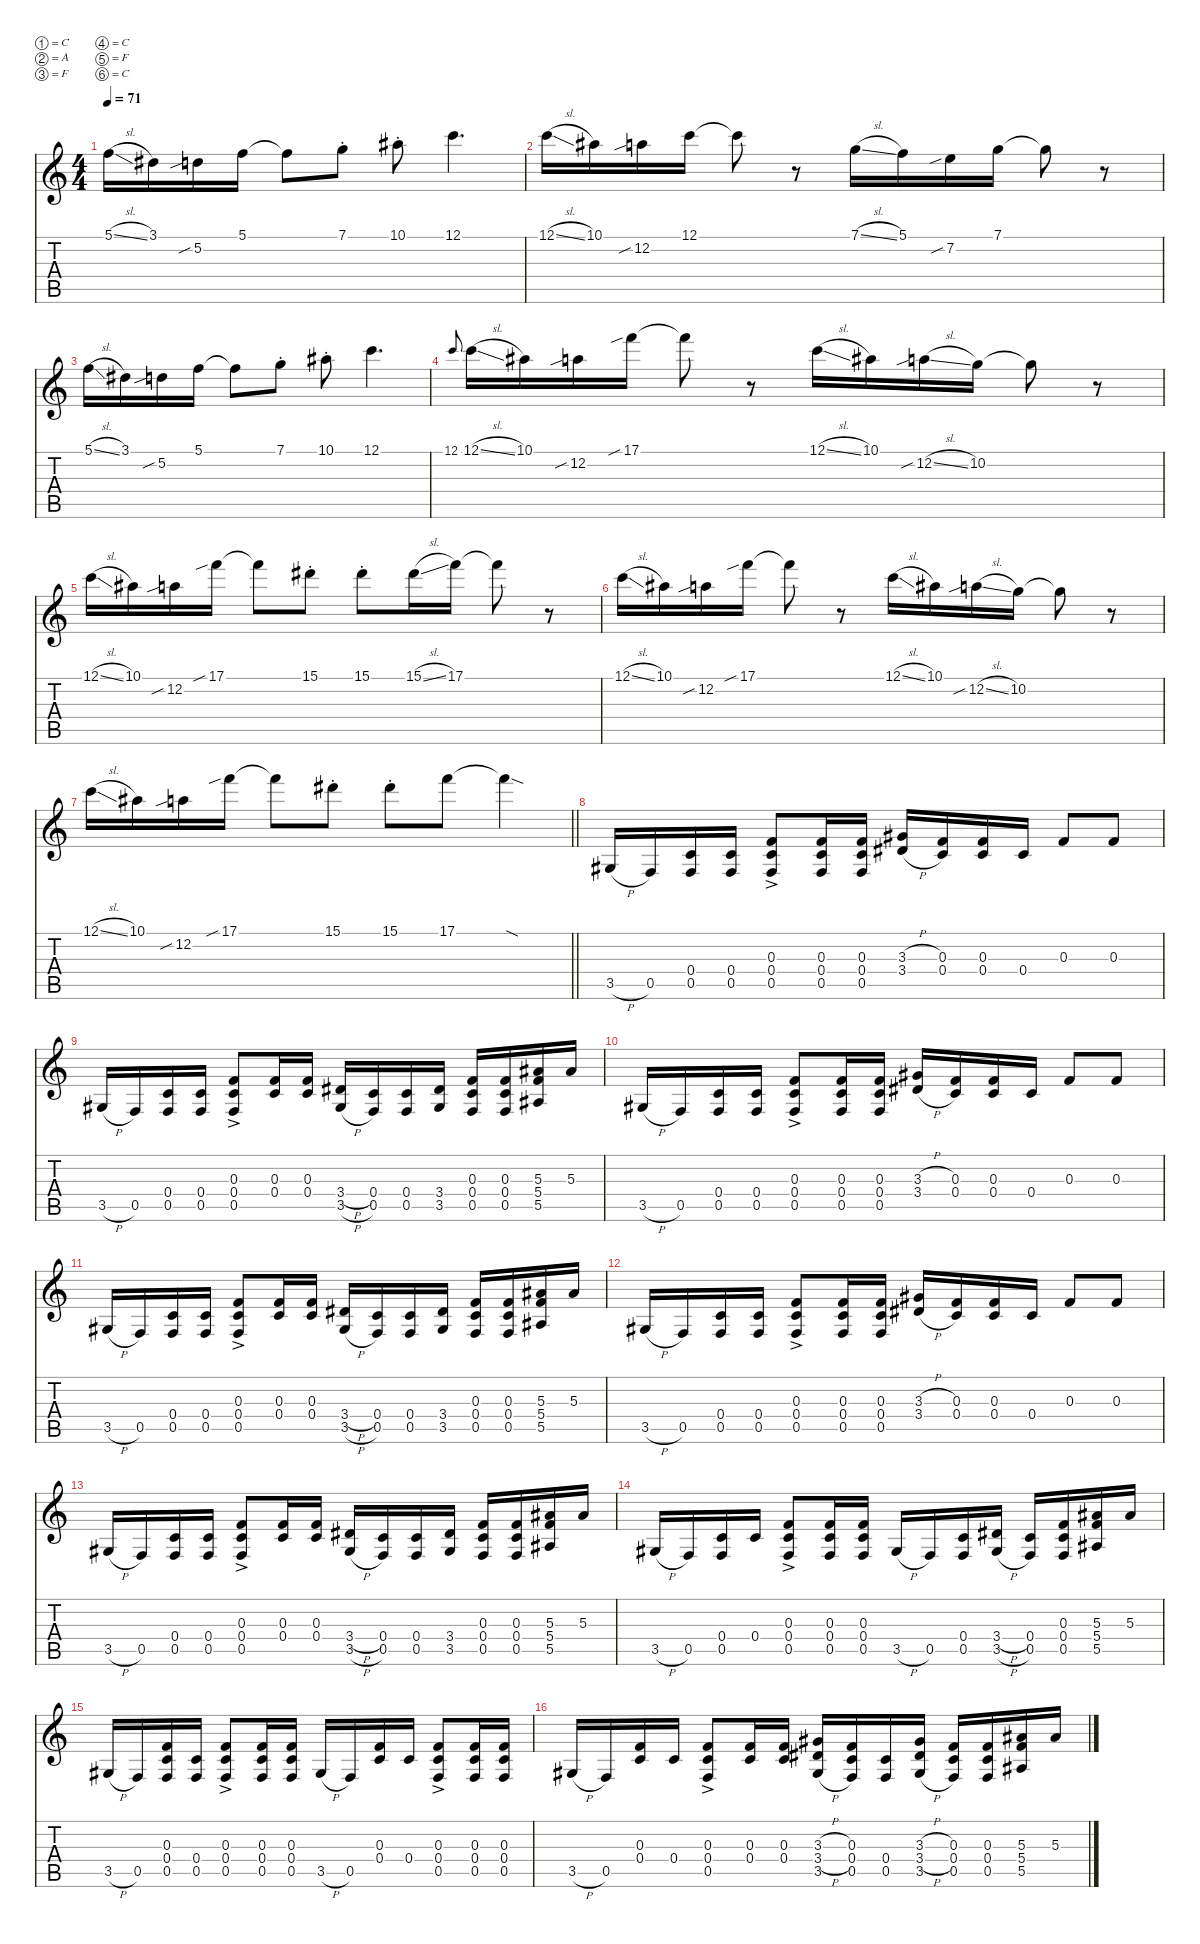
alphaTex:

\defaultSystemsLayout 4
\hideDynamics
\bracketExtendMode nobrackets
\singleTrackTrackNamePolicy hidden
\multiTrackTrackNamePolicy hidden
\firstSystemTrackNameMode fullname
\firstSystemTrackNameOrientation horizontal
\otherSystemsTrackNameOrientation horizontal
\track ("Guitar 1" "el.guit.") {defaultSystemsLayout 4 instrument electricguitarclean}
\staff {score tabs}
\tuning (C4 A3 F3 C3 F2 C2)
\ts (4 4)
\tempo 71
\clef g2
\ks c
5.1{sl}.16{dy f beam Down} 3.1{acc #}.16{beam Down} 5.2{sib}.16{beam Down} 5.1.16{beam Down} 5.1{t}.8{beam Down} 7.1{st}.8{beam Down} 10.1{st acc #}.8{beam Down} 12.1.4{d beam Down} |
12.1{sl}.16{beam Down} 10.1{acc #}.16{beam Down} 12.2{sib}.16{beam Down} 12.1.16{beam Down} 12.1{t}.8{beam Down} r.8{beam Down} 7.1{sl}.16{beam Down} 5.1.16{beam Down} 7.2{sib}.16{beam Down} 7.1.16{beam Down} 7.1{t}.8{beam Down} r.8{beam Down} |
5.1{sl}.16{beam Down} 3.1{acc #}.16{beam Down} 5.2{sib}.16{beam Down} 5.1.16{beam Down} 5.1{t}.8{beam Down} 7.1{st}.8{beam Down} 10.1{st acc #}.8{beam Down} 12.1.4{d beam Down} |
12.1.8{gr onbeat dy mf beam Up} 12.1{sl}.16{dy f beam Down} 10.1{acc #}.16{beam Down} 12.2{sib}.16{beam Down} 17.1{sib}.16{beam Down} 17.1{t}.8{beam Down} r.8{beam Down} 12.1{sl}.16{beam Down} 10.1{acc #}.16{beam Down} 12.2{sib sl}.16{beam Down} 10.2.16{beam Down} 10.2{t}.8{beam Down} r.8{beam Down} |
12.1{sl}.16{beam Down} 10.1{acc #}.16{beam Down} 12.2{sib}.16{beam Down} 17.1{sib}.16{beam Down} 17.1{t}.8{beam Down} 15.1{st acc #}.8{beam Down} 15.1{st acc #}.8{beam Down} 15.1{sl acc #}.16{beam Down} 17.1.16{beam Down} 17.1{t}.8{beam Down} r.8{beam Down} |
12.1{sl}.16{beam Down} 10.1{acc #}.16{beam Down} 12.2{sib}.16{beam Down} 17.1{sib}.16{beam Down} 17.1{t}.8{beam Down} r.8{beam Down} 12.1{sl}.16{beam Down} 10.1{acc #}.16{beam Down} 12.2{sib sl}.16{beam Down} 10.2.16{beam Down} 10.2{t}.8{beam Down} r.8{beam Down} |
\barLineRight lightlight
12.1{sl}.16{beam Down} 10.1{acc #}.16{beam Down} 12.2{sib}.16{beam Down} 17.1{sib}.16{beam Down} 17.1{t}.8{beam Down} 15.1{st acc #}.8{beam Down} 15.1{st acc #}.8{beam Down} 17.1.8{beam Down} 17.1{sod t}.4{beam Down} |
3.5{h acc #}.16{dy mf instrument electricguitarclean beam Up} 0.5.16{beam Up} (0.4 0.5).16{beam Up} (0.4 0.5).16{beam Up} (0.3{ac} 0.4{ac} 0.5{ac}).8{beam Up} (0.3 0.4 0.5).16{beam Up} (0.3 0.4 0.5).16{beam Up} (3.3{h acc #} 3.4{h acc #}).16{beam Up} (0.3 0.4).16{beam Up} (0.3 0.4).16{beam Up} 0.4.16{beam Up} 0.3.8{beam Up} 0.3.8{beam Up} |
3.5{h acc #}.16{beam Up} 0.5.16{beam Up} (0.4 0.5).16{beam Up} (0.4 0.5).16{beam Up} (0.3{ac} 0.4{ac} 0.5{ac}).8{beam Up} (0.3 0.4).16{beam Up} (0.3 0.4).16{beam Up} (3.4{h acc #} 3.5{h acc #}).16{beam Up} (0.4 0.5).16{beam Up} (0.4 0.5).16{beam Up} (3.4{acc #} 3.5{acc #}).16{beam Up} (0.3 0.4 0.5).16{beam Up} (0.3 0.4 0.5).16{beam Up} (5.3{acc #} 5.4 5.5{acc #}).16{beam Up} 5.3{acc #}.16{beam Up} |
3.5{h acc #}.16{beam Up} 0.5.16{beam Up} (0.4 0.5).16{beam Up} (0.4 0.5).16{beam Up} (0.3{ac} 0.4{ac} 0.5{ac}).8{beam Up} (0.3 0.4 0.5).16{beam Up} (0.3 0.4 0.5).16{beam Up} (3.3{h acc #} 3.4{h acc #}).16{beam Up} (0.3 0.4).16{beam Up} (0.3 0.4).16{beam Up} 0.4.16{beam Up} 0.3.8{beam Up} 0.3.8{beam Up} |
3.5{h acc #}.16{beam Up} 0.5.16{beam Up} (0.4 0.5).16{beam Up} (0.4 0.5).16{beam Up} (0.3{ac} 0.4{ac} 0.5{ac}).8{beam Up} (0.3 0.4).16{beam Up} (0.3 0.4).16{beam Up} (3.4{h acc #} 3.5{h acc #}).16{beam Up} (0.4 0.5).16{beam Up} (0.4 0.5).16{beam Up} (3.4{acc #} 3.5{acc #}).16{beam Up} (0.3 0.4 0.5).16{beam Up} (0.3 0.4 0.5).16{beam Up} (5.3{acc #} 5.4 5.5{acc #}).16{beam Up} 5.3{acc #}.16{beam Up} |
3.5{h acc #}.16{beam Up} 0.5.16{beam Up} (0.4 0.5).16{beam Up} (0.4 0.5).16{beam Up} (0.3{ac} 0.4{ac} 0.5{ac}).8{beam Up} (0.3 0.4 0.5).16{beam Up} (0.3 0.4 0.5).16{beam Up} (3.3{h acc #} 3.4{h acc #}).16{beam Up} (0.3 0.4).16{beam Up} (0.3 0.4).16{beam Up} 0.4.16{beam Up} 0.3.8{beam Up} 0.3.8{beam Up} |
3.5{h acc #}.16{beam Up} 0.5.16{beam Up} (0.4 0.5).16{beam Up} (0.4 0.5).16{beam Up} (0.3{ac} 0.4{ac} 0.5{ac}).8{beam Up} (0.3 0.4).16{beam Up} (0.3 0.4).16{beam Up} (3.4{h acc #} 3.5{h acc #}).16{beam Up} (0.4 0.5).16{beam Up} (0.4 0.5).16{beam Up} (3.4{acc #} 3.5{acc #}).16{beam Up} (0.3 0.4 0.5).16{beam Up} (0.3 0.4 0.5).16{beam Up} (5.3{acc #} 5.4 5.5{acc #}).16{beam Up} 5.3{acc #}.16{beam Up} |
3.5{h acc #}.16{beam Up} 0.5.16{beam Up} (0.4 0.5).16{beam Up} 0.4.16{beam Up} (0.3{ac} 0.4{ac} 0.5{ac}).8{beam Up} (0.3 0.4 0.5).16{beam Up} (0.3 0.4 0.5).16{beam Up} 3.5{h acc #}.16{beam Up} 0.5.16{beam Up} (0.4 0.5).16{beam Up} (3.4{h acc #} 3.5{h acc #}).16{beam Up} (0.4 0.5).16{beam Up} (0.3 0.4 0.5).16{beam Up} (5.3{acc #} 5.4 5.5{acc #}).16{beam Up} 5.3{acc #}.16{beam Up} |
3.5{h acc #}.16{beam Up} 0.5.16{beam Up} (0.3 0.4 0.5).16{beam Up} (0.4 0.5).16{beam Up} (0.3{ac} 0.4{ac} 0.5{ac}).8{beam Up} (0.3 0.4 0.5).16{beam Up} (0.3 0.4 0.5).16{beam Up} 3.5{h acc #}.16{beam Up} 0.5.16{beam Up} (0.3 0.4).16{beam Up} 0.4.16{beam Up} (0.3{ac} 0.4{ac} 0.5{ac}).8{beam Up} (0.3 0.4 0.5).16{beam Up} (0.3 0.4 0.5).16{beam Up} |
3.5{h acc #}.16{beam Up} 0.5.16{beam Up} (0.3 0.4).16{beam Up} 0.4.16{beam Up} (0.3{ac} 0.4{ac} 0.5{ac}).8{beam Up} (0.3 0.4).16{beam Up} (0.3 0.4).16{beam Up} (3.3{h acc #} 3.4{h acc #} 3.5{h acc #}).16{beam Up} (0.3 0.4 0.5).16{beam Up} (0.4 0.5).16{beam Up} (3.3{h acc #} 3.4{h acc #} 3.5{h acc #}).16{beam Up} (0.3 0.4 0.5).16{beam Up} (0.3 0.4 0.5).16{beam Up} (5.3{acc #} 5.4 5.5{acc #}).16{beam Up} 5.3{acc #}.16{beam Up}
